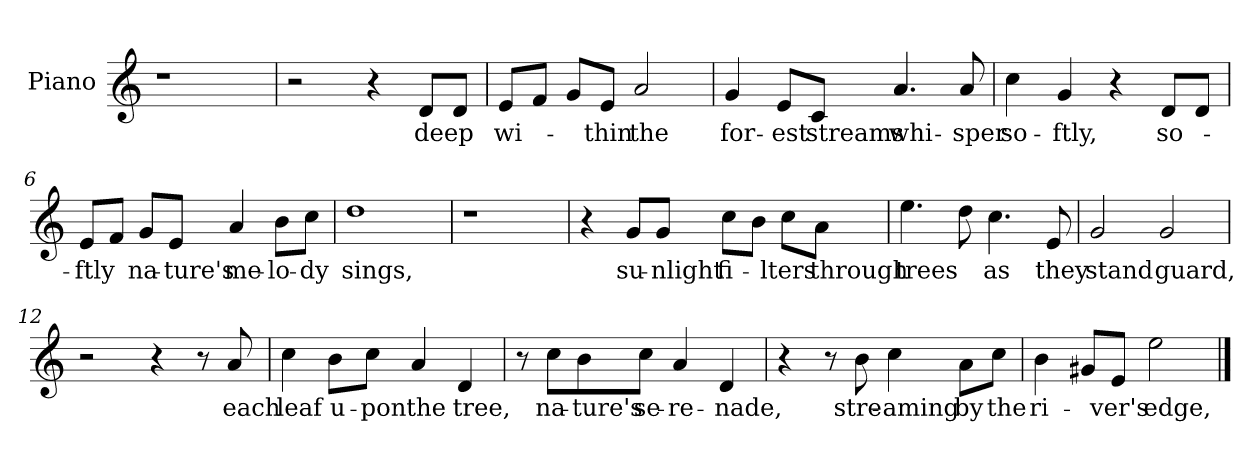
**kern	**text
*part1	*part1
*staff1	*staff1
*I"Piano	*
*I'Pno	*
*clefG2	*
*k[]	*
=1	=1
1r	.
=2	=2
2r	.
4r	.
!	!LO:LY:b
8d/L	deep
8d/J	.
=3	=3
!	!LO:LY:b
8e/L	wi-
8f/J	.
8g/L	.
!	!LO:LY:b
8e/J	-thin
!	!LO:LY:b
2a/	the
=4	=4
!	!LO:LY:b
4g/	for-
!	!LO:LY:b
8e/L	-est
!	!LO:LY:b
8c/J	streams
!	!LO:LY:b
4.a/	whi-
!	!LO:LY:b
8a/	-sper
=5	=5
!	!LO:LY:b
4cc\	so-
!	!LO:LY:b
4g/	-ftly,
4r	.
!	!LO:LY:b
8d/L	so-
8d/J	.
!!LO:LB:g=z
=6	=6
!	!LO:LY:b
8e/L	-ftly
8f/J	.
!	!LO:LY:b
8g/L	na-
!	!LO:LY:b
8e/J	-ture's
!	!LO:LY:b
4a/	me-
!	!LO:LY:b
8b\L	lo-
!	!LO:LY:b
8cc\J	-dy
=7	=7
!	!LO:LY:b
1dd	sings,
=8	=8
1r	.
=9	=9
4r	.
!	!LO:LY:b
8g/L	su-
!	!LO:LY:b
8g/J	-nlight
!	!LO:LY:b
8cc\L	fi-
8b\J	.
!	!LO:LY:b
8cc\L	-lters
!	!LO:LY:b
8a\J	through
=10	=10
!	!LO:LY:b
4.ee\	trees
8dd\	.
!	!LO:LY:b
4.cc\	as
!	!LO:LY:b
8e/	they
!!LO:LB:g=z
=11	=11
!	!LO:LY:b
2g/	stand
!	!LO:LY:b
2g/	guard,
=12	=12
2r	.
4r	.
8r	.
!	!LO:LY:b
8a/	each
=13	=13
!	!LO:LY:b
4cc\	leaf
!	!LO:LY:b
8b\L	u-
!	!LO:LY:b
8cc\J	-pon
!	!LO:LY:b
4a/	the
!	!LO:LY:b
4d/	tree,
=14	=14
8r	.
!	!LO:LY:b
8cc\L	na-
!	!LO:LY:b
8b\	-ture's
!	!LO:LY:b
8cc\J	se-
!	!LO:LY:b
4a/	re-
!	!LO:LY:b
4d/	-nade,
!!LO:LB:g=z
=15	=15
4r	.
8r	.
!	!LO:LY:b
8b\	stre-
!	!LO:LY:b
4cc\	-aming
!	!LO:LY:b
8a\L	by
!	!LO:LY:b
8cc\J	the
=16	=16
!	!LO:LY:b
4b\	ri-
8g#X/L	.
!	!LO:LY:b
8e/J	-ver's
!	!LO:LY:b
2ee\	edge,
==	==
*-	*-
